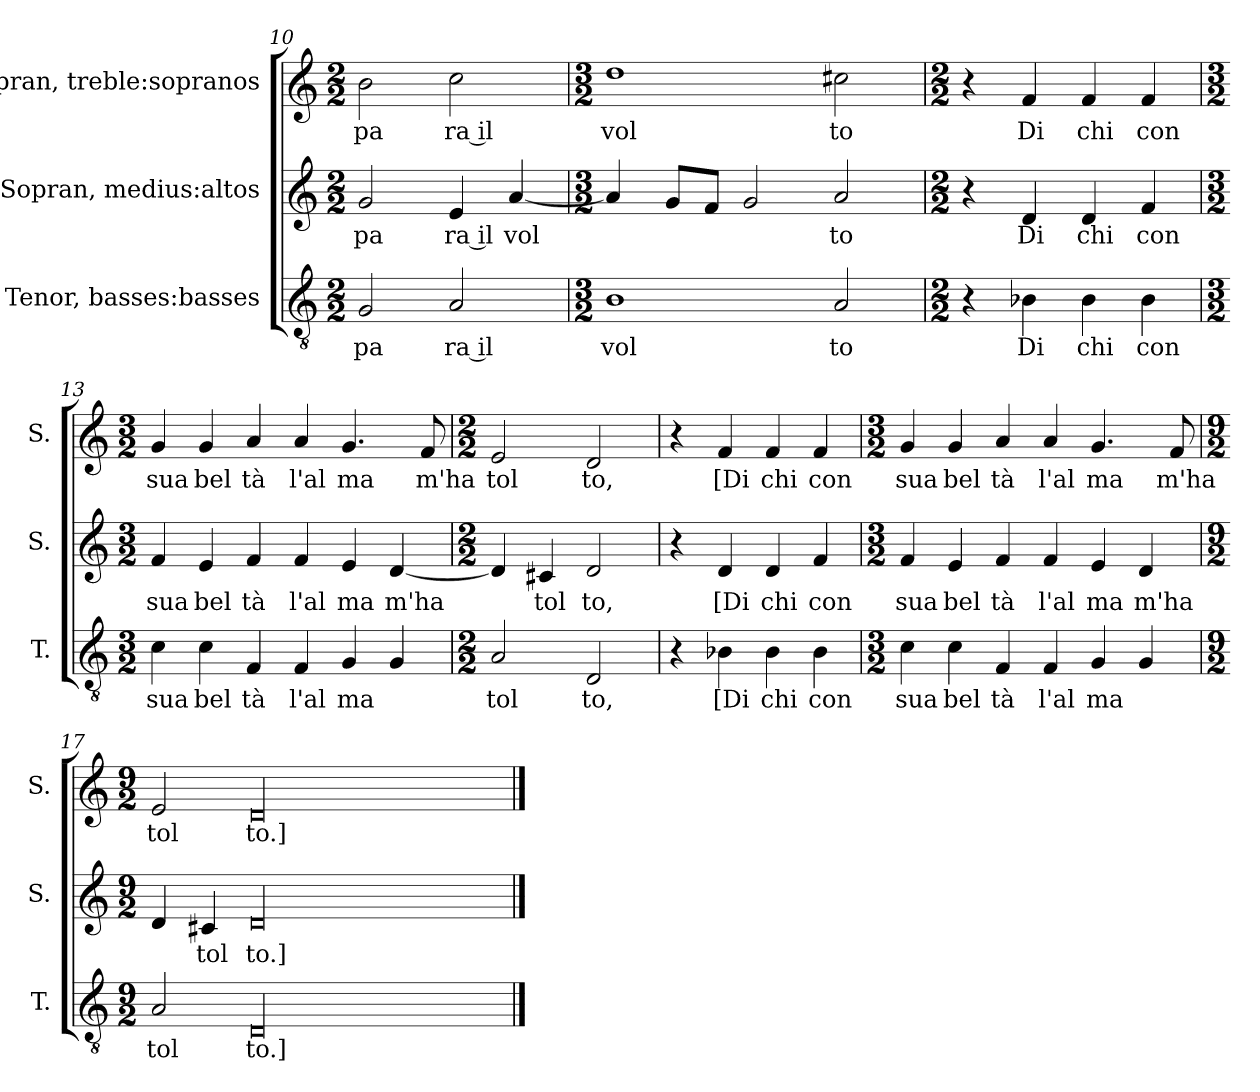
**kern	**text	**kern	**text	**kern	**text
*part3	*part3	*part2	*part2	*part1	*part1
*staff3	*staff3	*staff2	*staff2	*staff1	*staff1
*I"Tenor, basses:basses	*	*I"Sopran, medius:altos	*	*I"Sopran, treble:sopranos	*
*I'T.	*	*I'S.	*	*I'S.	*
!!LO:LB:g=z
*clefGv2	*	*clefG2	*	*clefG2	*
*k[]	*	*k[]	*	*k[]	*
*M2/2	*	*M2/2	*	*M2/2	*
=10	=10	=10	=10	=10	=10
!	!LO:LY:b	!	!LO:LY:b	!	!LO:LY:b
2G/	pa	2g/	pa	2b\	pa
!	!LO:LY:b	!	!LO:LY:b	!	!LO:LY:b
2A/	ra il	4e/	ra il	2cc\	ra il
!	!	!	!LO:LY:b	!	!
.	.	[4a/	vol	.	.
=11	=11	=11	=11	=11	=11
*M3/2	*	*M3/2	*	*M3/2	*
!	!LO:LY:b	!	!	!	!LO:LY:b
1B	vol	4a/]	.	1dd	vol
.	.	8g/L	.	.	.
.	.	8f/J	.	.	.
.	.	2g/	.	.	.
!	!LO:LY:b	!	!LO:LY:b	!	!LO:LY:b
2A/	to	2a/	to	2cc#X\	to
=12	=12	=12	=12	=12	=12
*M2/2	*	*M2/2	*	*M2/2	*
4r	.	4r	.	4r	.
!	!LO:LY:b	!	!LO:LY:b	!	!LO:LY:b
4B-X\	Di	4d/	Di	4f/	Di
!	!LO:LY:b	!	!LO:LY:b	!	!LO:LY:b
4B-\	chi	4d/	chi	4f/	chi
!	!LO:LY:b	!	!LO:LY:b	!	!LO:LY:b
4B-\	con	4f/	con	4f/	con
=13	=13	=13	=13	=13	=13
*M3/2	*	*M3/2	*	*M3/2	*
!	!LO:LY:b	!	!LO:LY:b	!	!LO:LY:b
4c\	sua	4f/	sua	4g/	sua
!	!LO:LY:b	!	!LO:LY:b	!	!LO:LY:b
4c\	bel	4e/	bel	4g/	bel
!	!LO:LY:b	!	!LO:LY:b	!	!LO:LY:b
4F/	tà	4f/	tà	4a/	tà
!	!LO:LY:b	!	!LO:LY:b	!	!LO:LY:b
4F/	l'al	4f/	l'al	4a/	l'al
!	!LO:LY:b	!	!LO:LY:b	!	!LO:LY:b
4G/	ma	4e/	ma	4.g/	ma
!	!	!	!LO:LY:b	!	!
4G/	.	[4d/	m'ha	.	.
!	!	!	!	!	!LO:LY:b
.	.	.	.	8f/	m'ha
=14	=14	=14	=14	=14	=14
*M2/2	*	*M2/2	*	*M2/2	*
!	!LO:LY:b	!	!	!	!LO:LY:b
2A/	tol	4d/]	.	2e/	tol
!	!	!	!LO:LY:b	!	!
.	.	4c#X/	tol	.	.
!	!LO:LY:b	!	!LO:LY:b	!	!LO:LY:b
2D/	to,	2d/	to,	2d/	to,
!!LO:PB:g=z
=15	=15	=15	=15	=15	=15
4r	.	4r	.	4r	.
!	!LO:LY:b	!	!LO:LY:b	!	!LO:LY:b
4B-X\	[Di	4d/	[Di	4f/	[Di
!	!LO:LY:b	!	!LO:LY:b	!	!LO:LY:b
4B-\	chi	4d/	chi	4f/	chi
!	!LO:LY:b	!	!LO:LY:b	!	!LO:LY:b
4B-\	con	4f/	con	4f/	con
=16	=16	=16	=16	=16	=16
*M3/2	*	*M3/2	*	*M3/2	*
!	!LO:LY:b	!	!LO:LY:b	!	!LO:LY:b
4c\	sua	4f/	sua	4g/	sua
!	!LO:LY:b	!	!LO:LY:b	!	!LO:LY:b
4c\	bel	4e/	bel	4g/	bel
!	!LO:LY:b	!	!LO:LY:b	!	!LO:LY:b
4F/	tà	4f/	tà	4a/	tà
!	!LO:LY:b	!	!LO:LY:b	!	!LO:LY:b
4F/	l'al	4f/	l'al	4a/	l'al
!	!LO:LY:b	!	!LO:LY:b	!	!LO:LY:b
4G/	ma	4e/	ma	4.g/	ma
!	!	!	!LO:LY:b	!	!
4G/	.	4d/	m'ha	.	.
!	!	!	!	!	!LO:LY:b
.	.	.	.	8f/	m'ha
=17	=17	=17	=17	=17	=17
*M9/2	*	*M9/2	*	*M9/2	*
!	!LO:LY:b	!	!	!	!LO:LY:b
2A/	tol	4d/	.	2e/	tol
!	!	!	!LO:LY:b	!	!
.	.	4c#X/	tol	.	.
!	!LO:LY:b	!	!LO:LY:b	!	!LO:LY:b
00D/	to.]	00d/	to.]	00d/	to.]
==	==	==	==	==	==
*-	*-	*-	*-	*-	*-
